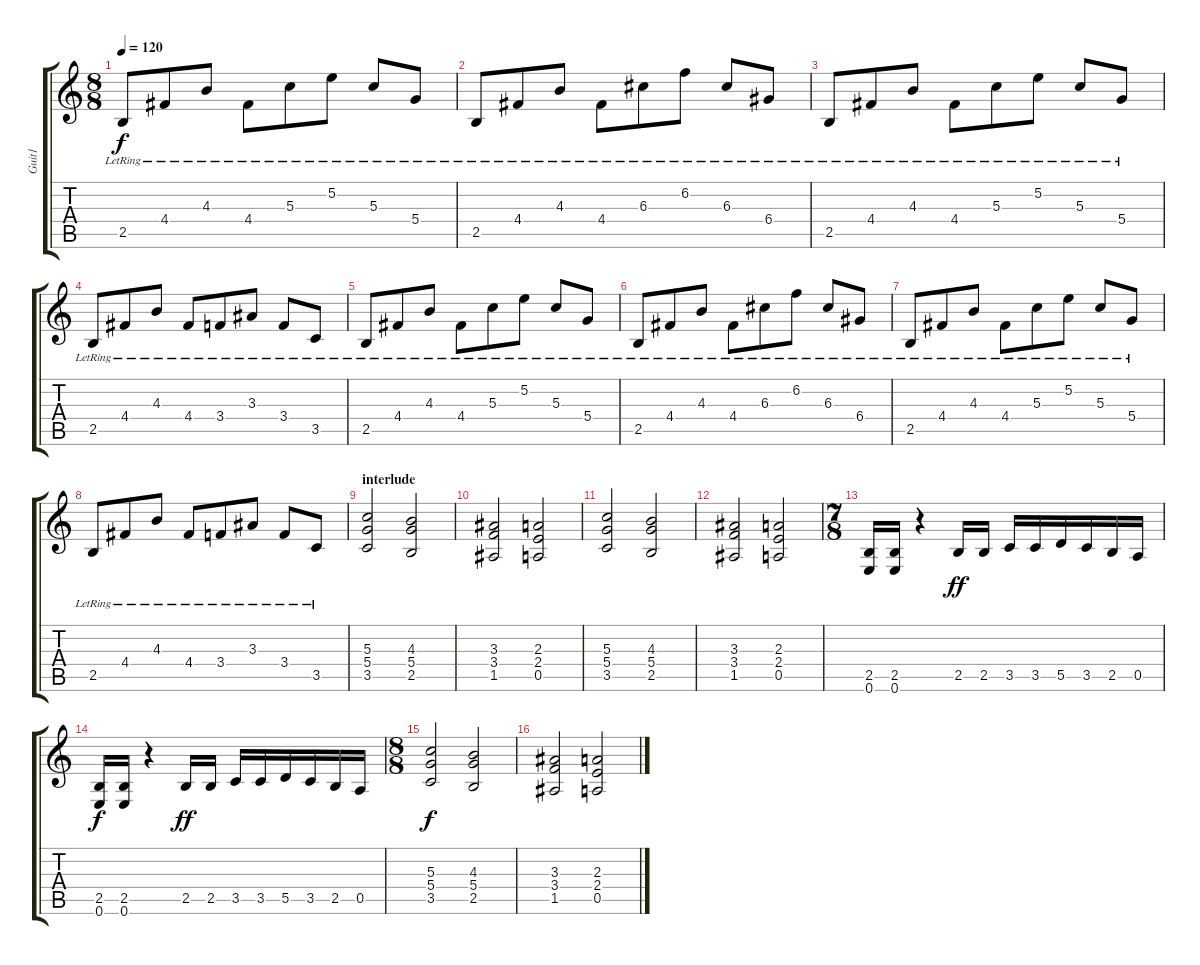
\track ("Guit1" "Guit1") {instrument distortionguitar}
\staff {score tabs}
\tuning (E4 B3 G3 D3 A2 E2) {hide}
\ts (8 8)
\tempo 120
\clef g2
\ks c
2.5{lr}.8{dy f instrument electricguitarclean} 4.4{lr}.8 4.3{lr}.8 4.4{lr}.8 5.3{lr}.8 5.2{lr}.8 5.3{lr}.8 5.4{lr}.8 |
2.5{lr}.8 4.4{lr}.8 4.3{lr}.8 4.4{lr}.8 6.3{lr}.8 6.2{lr}.8 6.3{lr}.8 6.4{lr}.8 |
2.5{lr}.8 4.4{lr}.8 4.3{lr}.8 4.4{lr}.8 5.3{lr}.8 5.2{lr}.8 5.3{lr}.8 5.4{lr}.8 |
2.5{lr}.8 4.4{lr}.8 4.3{lr}.8 4.4{lr}.8 3.4{lr}.8 3.3{lr}.8 3.4{lr}.8 3.5{lr}.8 |
2.5{lr}.8{instrument electricguitarclean} 4.4{lr}.8 4.3{lr}.8 4.4{lr}.8 5.3{lr}.8 5.2{lr}.8 5.3{lr}.8 5.4{lr}.8 |
2.5{lr}.8 4.4{lr}.8 4.3{lr}.8 4.4{lr}.8 6.3{lr}.8 6.2{lr}.8 6.3{lr}.8 6.4{lr}.8 |
2.5{lr}.8 4.4{lr}.8 4.3{lr}.8 4.4{lr}.8 5.3{lr}.8 5.2{lr}.8 5.3{lr}.8 5.4{lr}.8 |
2.5{lr}.8 4.4{lr}.8 4.3{lr}.8 4.4{lr}.8 3.4{lr}.8 3.3{lr}.8 3.4{lr}.8 3.5{lr}.8 |
\section ("" "interlude")
(5.3 5.4 3.5).2{volume 11 instrument distortionguitar} (4.3 5.4 2.5).2 |
(3.3 3.4 1.5).2 (2.3 2.4 0.5).2 |
(5.3 5.4 3.5).2 (4.3 5.4 2.5).2 |
(3.3 3.4 1.5).2 (2.3 2.4 0.5).2 |
\ts (7 8)
(2.5 0.6).16 (2.5 0.6).16 r.4 2.5.16{dy ff} 2.5.16 3.5.16 3.5.16 5.5.16 3.5.16 2.5.16 0.5.16 |
(2.5 0.6).16{dy f} (2.5 0.6).16 r.4 2.5.16{dy ff} 2.5.16 3.5.16 3.5.16 5.5.16 3.5.16 2.5.16 0.5.16 |
\ts (8 8)
(5.3 5.4 3.5).2{dy f} (4.3 5.4 2.5).2 |
(3.3 3.4 1.5).2 (2.3 2.4 0.5).2
